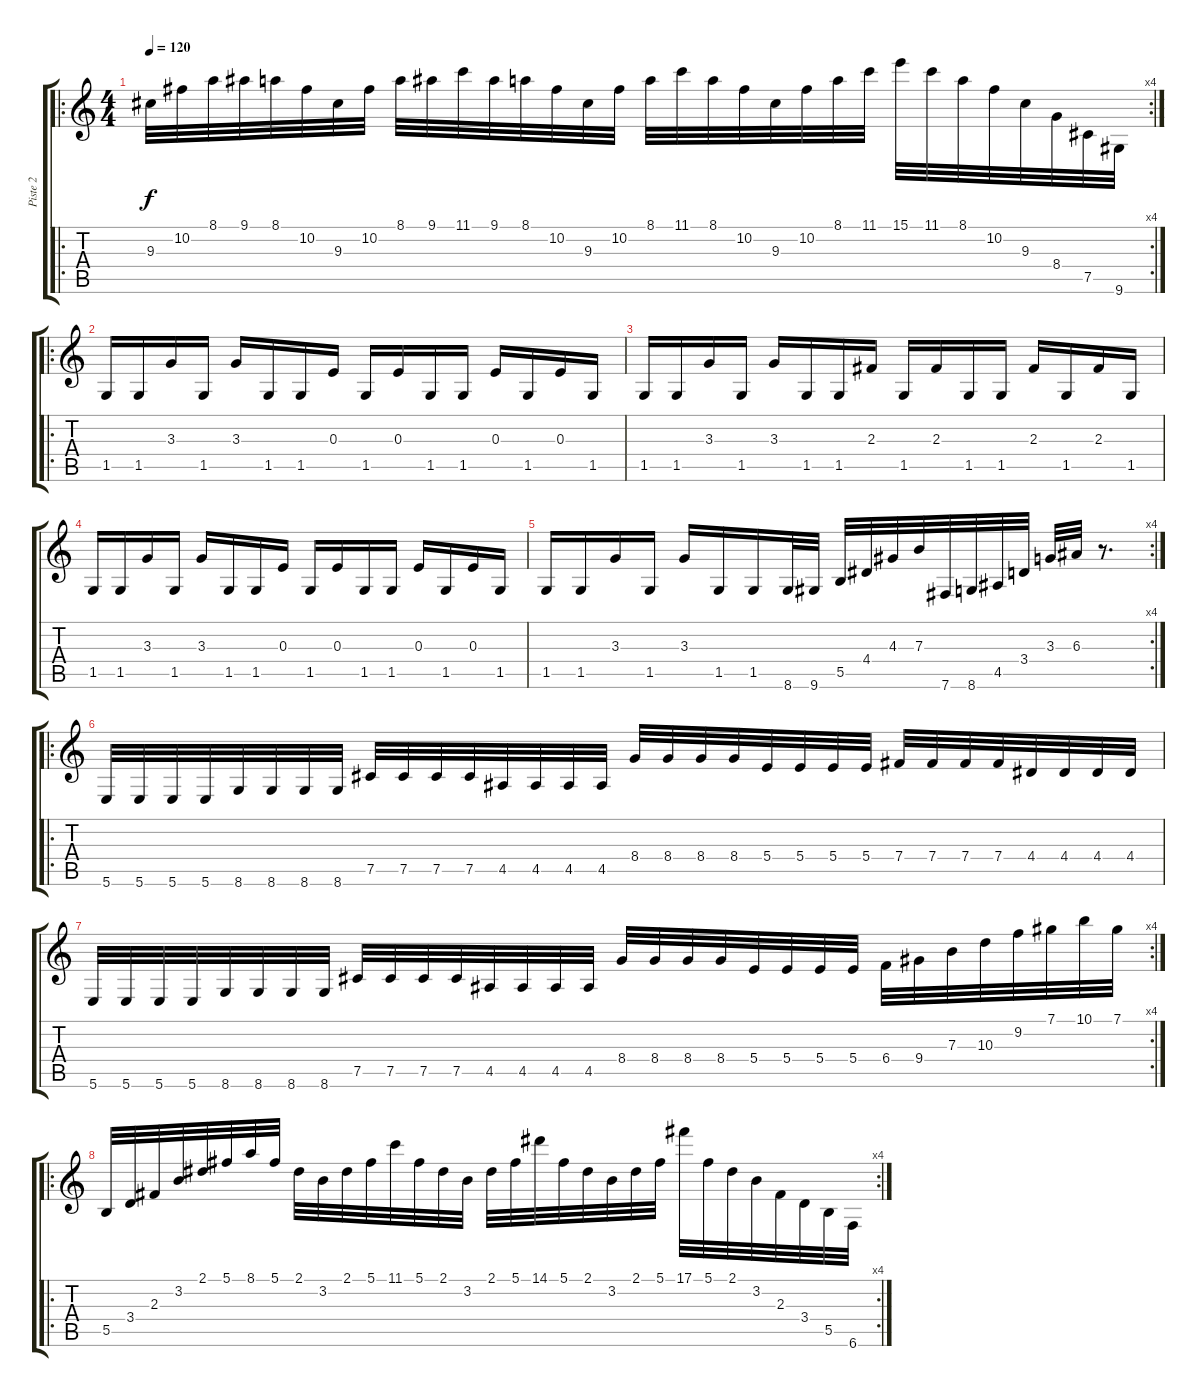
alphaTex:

\track ("Piste 2" "Piste 2") {instrument distortionguitar}
\staff {score tabs}
\tuning (Db4 Ab3 E3 B2 Gb2 B1) {hide}
\ro
\rc 4
\ts (4 4)
\tempo 120
\clef g2
\ks c
9.3.32{dy f} 10.2.32 8.1.32 9.1.32 8.1.32 10.2.32 9.3.32 10.2.32 8.1.32 9.1.32 11.1.32 9.1.32 8.1.32 10.2.32 9.3.32 10.2.32 8.1.32 11.1.32 8.1.32 10.2.32 9.3.32 10.2.32 8.1.32 11.1.32 15.1.32 11.1.32 8.1.32 10.2.32 9.3.32 8.4.32 7.5.32 9.6.32 |
\ro
1.5.16 1.5.16 3.3.16 1.5.16 3.3.16 1.5.16 1.5.16 0.3.16 1.5.16 0.3.16 1.5.16 1.5.16 0.3.16 1.5.16 0.3.16 1.5.16 |
1.5.16 1.5.16 3.3.16 1.5.16 3.3.16 1.5.16 1.5.16 2.3.16 1.5.16 2.3.16 1.5.16 1.5.16 2.3.16 1.5.16 2.3.16 1.5.16 |
1.5.16 1.5.16 3.3.16 1.5.16 3.3.16 1.5.16 1.5.16 0.3.16 1.5.16 0.3.16 1.5.16 1.5.16 0.3.16 1.5.16 0.3.16 1.5.16 |
\rc 4
1.5.16 1.5.16 3.3.16 1.5.16 3.3.16 1.5.16 1.5.16 8.6.32 9.6.32 5.5.32 4.4.32 4.3.32 7.3.32 7.6.32 8.6.32 4.5.32 3.4.32 3.3.32 6.3.32 r.8{d} |
\ro
5.6.32 5.6.32 5.6.32 5.6.32 8.6.32 8.6.32 8.6.32 8.6.32 7.5.32 7.5.32 7.5.32 7.5.32 4.5.32 4.5.32 4.5.32 4.5.32 8.4.32 8.4.32 8.4.32 8.4.32 5.4.32 5.4.32 5.4.32 5.4.32 7.4.32 7.4.32 7.4.32 7.4.32 4.4.32 4.4.32 4.4.32 4.4.32 |
\rc 4
5.6.32 5.6.32 5.6.32 5.6.32 8.6.32 8.6.32 8.6.32 8.6.32 7.5.32 7.5.32 7.5.32 7.5.32 4.5.32 4.5.32 4.5.32 4.5.32 8.4.32 8.4.32 8.4.32 8.4.32 5.4.32 5.4.32 5.4.32 5.4.32 6.4.32 9.4.32 7.3.32 10.3.32 9.2.32 7.1.32 10.1.32 7.1.32 |
\ro
\rc 4
5.5.32 3.4.32 2.3.32 3.2.32 2.1.32 5.1.32 8.1.32 5.1.32 2.1.32 3.2.32 2.1.32 5.1.32 11.1.32 5.1.32 2.1.32 3.2.32 2.1.32 5.1.32 14.1.32 5.1.32 2.1.32 3.2.32 2.1.32 5.1.32 17.1.32 5.1.32 2.1.32 3.2.32 2.3.32 3.4.32 5.5.32 6.6.32
